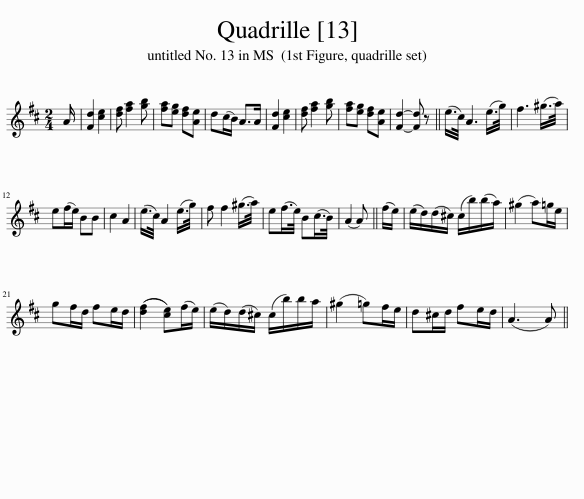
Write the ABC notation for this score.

X:1
L:1/8
M:2/4
I:linebreak $
K:D
V:1 treble
V:1
 A/ | [Fd]2 [ce]2 | [df] [fa]2 [gb] | [fa][eg] [df][Ae] | d(c/B/) A>A | %5
 [Fd]2 [ce]2 | [df] [fa]2 [gb] | [fa][eg] [df][Ae] | [Fd]2- [Fd] z || (e/>c/) A3 (e/>g/) | %10
 f3 (^g/>a/) |$ e(f/e/) BB | c2 A2 | (e/>c/) A2 (e/>g/) | f f2 (^g/>a/) | %15
 e(f/>e/) B(c/>B/) | (A2 A) || (f/e/) | (e/d/)(d/^c/) (c/b/)(b/a/) | (^g2 a)=g/e/ |$ %20
 gf/d/ fe/d/ | (([df]2 [ce]))(f/e/) | (e/d/)(d/^c/) (c/b/)b/a/ | (^g2 =g)f/e/ | d^c/d/ fe/d/ | %25
 (A3 A) || %26
